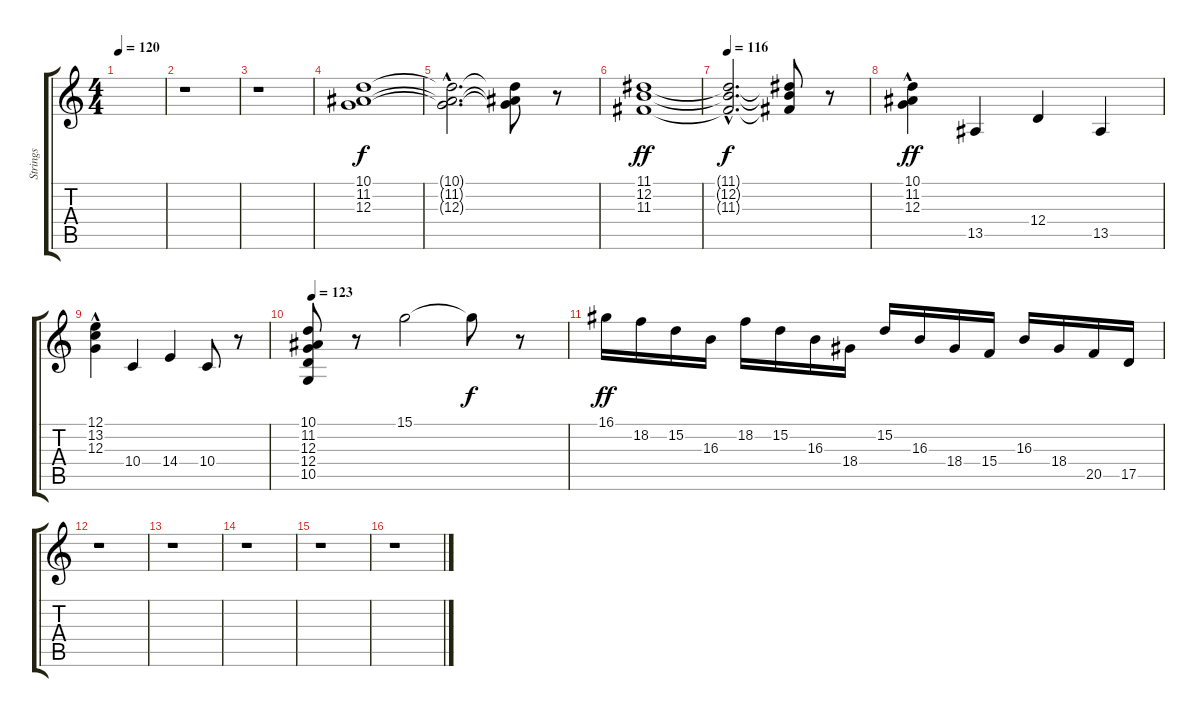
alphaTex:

\track ("Strings" "Strings") {instrument stringensemble1}
\staff {score tabs}
\tuning (E4 B3 G3 D3 A2 E2) {hide}
\ts (4 4)
\tempo 120
\clef g2
\ks c
|
r.1 |
r.1 |
(10.1 11.2 12.3).1 |
(10.1{hac t} 11.2{hac t} 12.3{hac t}).2{d dy f} (10.1{t} 11.2{t} 12.3{t}).8 r.8 |
(11.1 12.2 11.3).1{dy ff} |
\tempo 116
(11.1{hac t} 12.2{hac t} 11.3{hac t}).2{d dy f} (11.1{t} 12.2{t} 11.3{t}).8 r.8 |
(10.1{hac} 11.2{hac} 12.3{hac}).4{dy ff} 13.5.4 12.4.4 13.5.4 |
(12.1{hac} 13.2{hac} 12.3{hac}).4 10.4.4 14.4.4 10.4.8 r.8 |
\tempo 123
(10.1 11.2 12.3 12.4 10.5).8 r.8 15.1.2 15.1{t}.8{dy f} r.8 |
16.1.16{dy ff} 18.2.16 15.2.16 16.3.16 18.2.16 15.2.16 16.3.16 18.4.16 15.2.16 16.3.16 18.4.16 15.4.16 16.3.16 18.4.16 20.5.16 17.5.16 |
r.1 |
r.1 |
r.1 |
r.1 |
r.1
